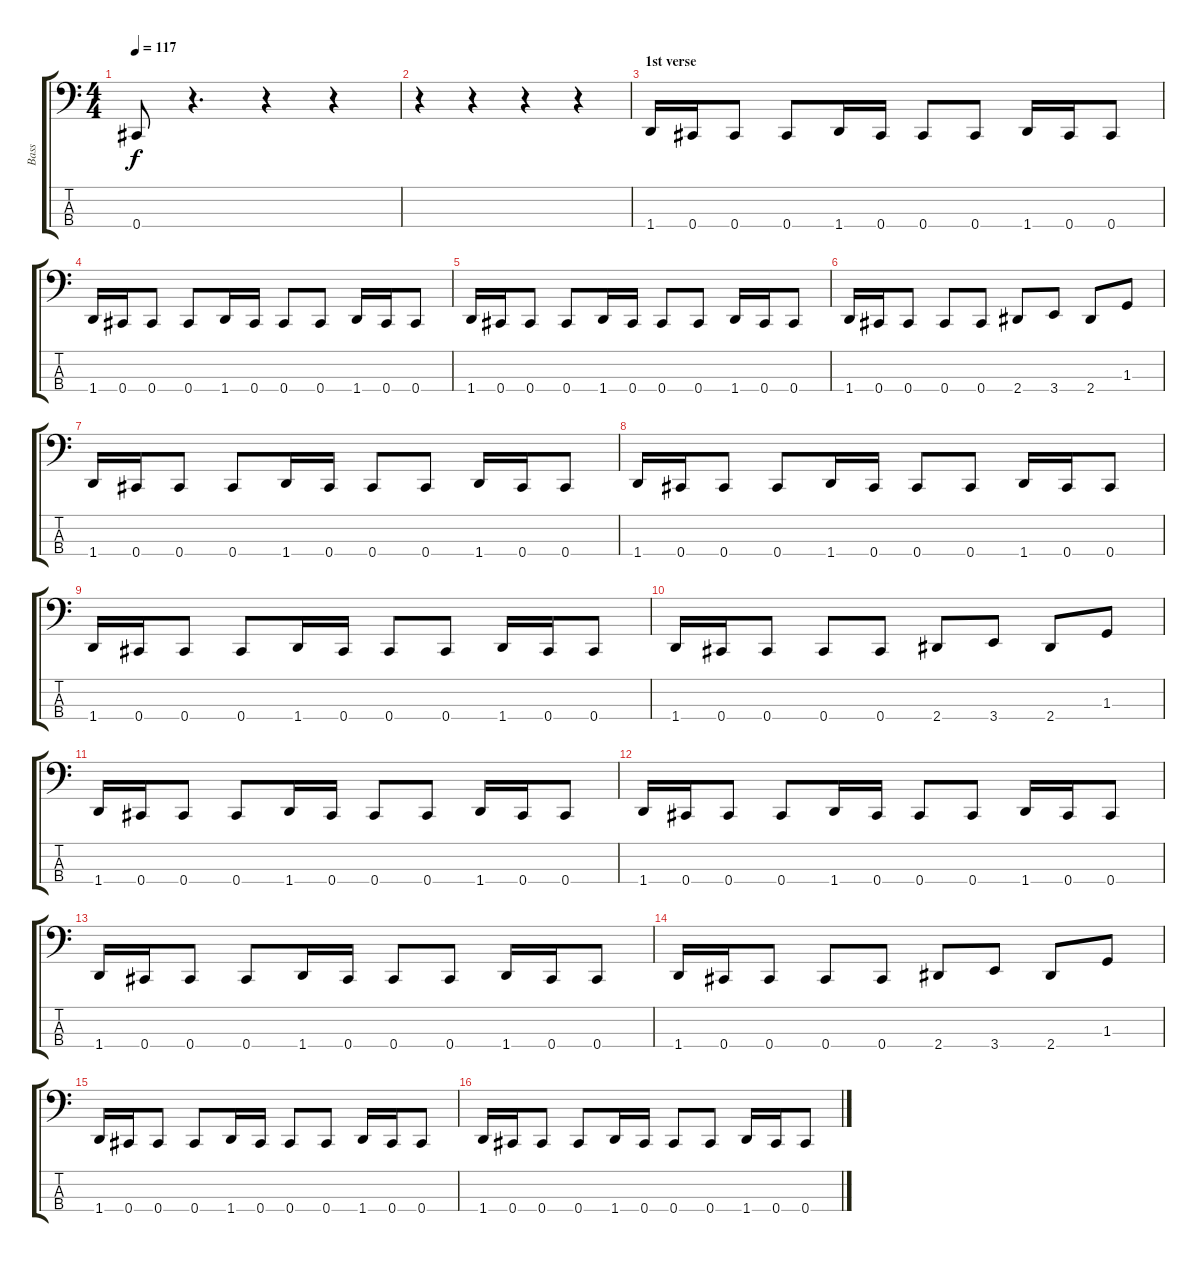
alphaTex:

\track ("Bass" "Bass") {instrument electricbassfinger}
\staff {score tabs}
\tuning (E2 B1 Gb1 Db1) {hide}
\ts (4 4)
\tempo 117
\clef f4
\ks c
0.4.8{dy f} r.4{d} r.4 r.4 |
r.4 r.4 r.4 r.4 |
\section ("" "1st verse")
1.4.16 0.4.16 0.4.8 0.4.8 1.4.16 0.4.16 0.4.8 0.4.8 1.4.16 0.4.16 0.4.8 |
1.4.16 0.4.16 0.4.8 0.4.8 1.4.16 0.4.16 0.4.8 0.4.8 1.4.16 0.4.16 0.4.8 |
1.4.16 0.4.16 0.4.8 0.4.8 1.4.16 0.4.16 0.4.8 0.4.8 1.4.16 0.4.16 0.4.8 |
1.4.16 0.4.16 0.4.8 0.4.8 0.4.8 2.4.8 3.4.8 2.4.8 1.3.8 |
1.4.16 0.4.16 0.4.8 0.4.8 1.4.16 0.4.16 0.4.8 0.4.8 1.4.16 0.4.16 0.4.8 |
1.4.16 0.4.16 0.4.8 0.4.8 1.4.16 0.4.16 0.4.8 0.4.8 1.4.16 0.4.16 0.4.8 |
1.4.16 0.4.16 0.4.8 0.4.8 1.4.16 0.4.16 0.4.8 0.4.8 1.4.16 0.4.16 0.4.8 |
1.4.16 0.4.16 0.4.8 0.4.8 0.4.8 2.4.8 3.4.8 2.4.8 1.3.8 |
1.4.16 0.4.16 0.4.8 0.4.8 1.4.16 0.4.16 0.4.8 0.4.8 1.4.16 0.4.16 0.4.8 |
1.4.16 0.4.16 0.4.8 0.4.8 1.4.16 0.4.16 0.4.8 0.4.8 1.4.16 0.4.16 0.4.8 |
1.4.16 0.4.16 0.4.8 0.4.8 1.4.16 0.4.16 0.4.8 0.4.8 1.4.16 0.4.16 0.4.8 |
1.4.16 0.4.16 0.4.8 0.4.8 0.4.8 2.4.8 3.4.8 2.4.8 1.3.8 |
1.4.16 0.4.16 0.4.8 0.4.8 1.4.16 0.4.16 0.4.8 0.4.8 1.4.16 0.4.16 0.4.8 |
1.4.16 0.4.16 0.4.8 0.4.8 1.4.16 0.4.16 0.4.8 0.4.8 1.4.16 0.4.16 0.4.8
